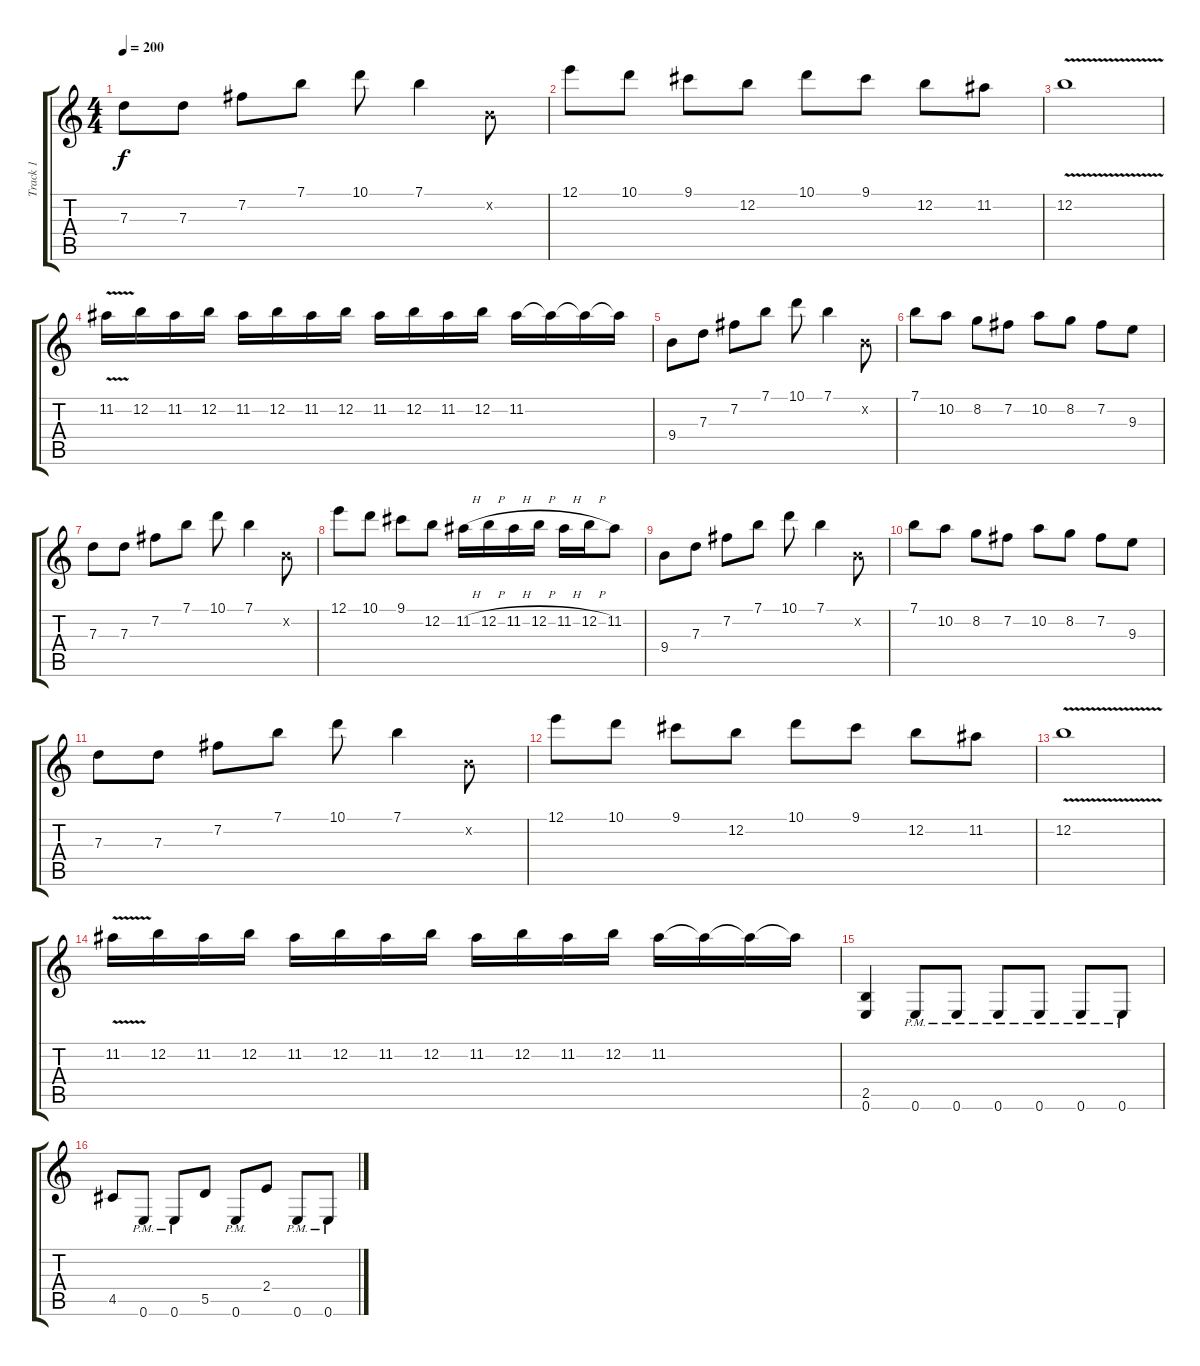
\track ("Track 1" "Track 1") {instrument distortionguitar}
\staff {score tabs}
\tuning (E4 B3 G3 D3 A2 E2) {hide}
\ts (4 4)
\tempo 200
\clef g2
\ks c
7.3.8{dy f} 7.3.8 7.2.8 7.1.8 10.1.8 7.1.4 0.2{x}.8 |
12.1.8 10.1.8 9.1.8 12.2.8 10.1.8 9.1.8 12.2.8 11.2.8 |
12.2{v}.1 |
11.2{v}.16 12.2.16 11.2.16 12.2.16 11.2.16 12.2.16 11.2.16 12.2.16 11.2.16 12.2.16 11.2.16 12.2.16 11.2.16 11.2{t}.16 11.2{t}.16 11.2{t}.16 |
9.4.8 7.3.8 7.2.8 7.1.8 10.1.8 7.1.4 0.2{x}.8 |
7.1.8 10.2.8 8.2.8 7.2.8 10.2.8 8.2.8 7.2.8 9.3.8 |
7.3.8 7.3.8 7.2.8 7.1.8 10.1.8 7.1.4 0.2{x}.8 |
12.1.8 10.1.8 9.1.8 12.2.8 11.2{h}.16 12.2{h}.16 11.2{h}.16 12.2{h}.16 11.2{h}.16 12.2{h}.16 11.2.8 |
9.4.8 7.3.8 7.2.8 7.1.8 10.1.8 7.1.4 0.2{x}.8 |
7.1.8 10.2.8 8.2.8 7.2.8 10.2.8 8.2.8 7.2.8 9.3.8 |
7.3.8 7.3.8 7.2.8 7.1.8 10.1.8 7.1.4 0.2{x}.8 |
12.1.8 10.1.8 9.1.8 12.2.8 10.1.8 9.1.8 12.2.8 11.2.8 |
12.2{v}.1 |
11.2{v}.16 12.2.16 11.2.16 12.2.16 11.2.16 12.2.16 11.2.16 12.2.16 11.2.16 12.2.16 11.2.16 12.2.16 11.2.16 11.2{t}.16 11.2{t}.16 11.2{t}.16 |
(2.5 0.6).4 0.6{pm}.8 0.6{pm}.8 0.6{pm}.8 0.6{pm}.8 0.6{pm}.8 0.6{pm}.8 |
4.5.8 0.6{pm}.8 0.6{pm}.8 5.5.8 0.6{pm}.8 2.4.8 0.6{pm}.8 0.6{pm}.8
